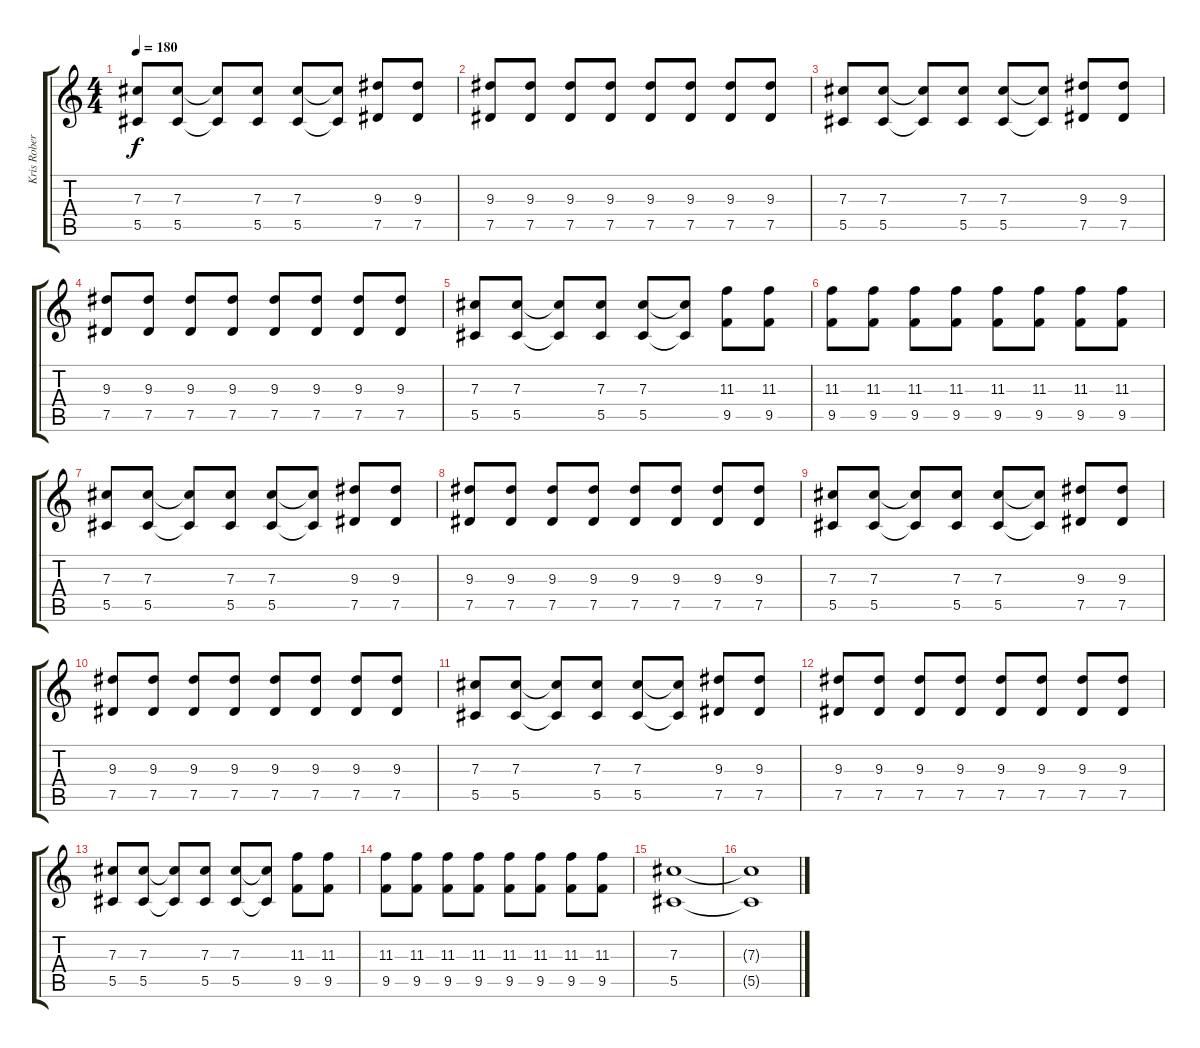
\track ("Kris Roberts" "Kris Rober") {instrument distortionguitar}
\staff {score tabs}
\tuning (Eb4 Bb3 Gb3 Db3 Ab2 Db2) {hide}
\ts (4 4)
\tempo 180
\clef g2
\ks c
(7.3 5.5).8{dy f} (7.3 5.5).8 (7.3{t} 5.5{t}).8 (7.3 5.5).8 (7.3 5.5).8 (7.3{t} 5.5{t}).8 (9.3 7.5).8 (9.3 7.5).8 |
(9.3 7.5).8 (9.3 7.5).8 (9.3 7.5).8 (9.3 7.5).8 (9.3 7.5).8 (9.3 7.5).8 (9.3 7.5).8 (9.3 7.5).8 |
(7.3 5.5).8 (7.3 5.5).8 (7.3{t} 5.5{t}).8 (7.3 5.5).8 (7.3 5.5).8 (7.3{t} 5.5{t}).8 (9.3 7.5).8 (9.3 7.5).8 |
(9.3 7.5).8 (9.3 7.5).8 (9.3 7.5).8 (9.3 7.5).8 (9.3 7.5).8 (9.3 7.5).8 (9.3 7.5).8 (9.3 7.5).8 |
(7.3 5.5).8 (7.3 5.5).8 (7.3{t} 5.5{t}).8 (7.3 5.5).8 (7.3 5.5).8 (7.3{t} 5.5{t}).8 (11.3 9.5).8 (11.3 9.5).8 |
(11.3 9.5).8 (11.3 9.5).8 (11.3 9.5).8 (11.3 9.5).8 (11.3 9.5).8 (11.3 9.5).8 (11.3 9.5).8 (11.3 9.5).8 |
(7.3 5.5).8 (7.3 5.5).8 (7.3{t} 5.5{t}).8 (7.3 5.5).8 (7.3 5.5).8 (7.3{t} 5.5{t}).8 (9.3 7.5).8 (9.3 7.5).8 |
(9.3 7.5).8 (9.3 7.5).8 (9.3 7.5).8 (9.3 7.5).8 (9.3 7.5).8 (9.3 7.5).8 (9.3 7.5).8 (9.3 7.5).8 |
(7.3 5.5).8 (7.3 5.5).8 (7.3{t} 5.5{t}).8 (7.3 5.5).8 (7.3 5.5).8 (7.3{t} 5.5{t}).8 (9.3 7.5).8 (9.3 7.5).8 |
(9.3 7.5).8 (9.3 7.5).8 (9.3 7.5).8 (9.3 7.5).8 (9.3 7.5).8 (9.3 7.5).8 (9.3 7.5).8 (9.3 7.5).8 |
(7.3 5.5).8 (7.3 5.5).8 (7.3{t} 5.5{t}).8 (7.3 5.5).8 (7.3 5.5).8 (7.3{t} 5.5{t}).8 (9.3 7.5).8 (9.3 7.5).8 |
(9.3 7.5).8 (9.3 7.5).8 (9.3 7.5).8 (9.3 7.5).8 (9.3 7.5).8 (9.3 7.5).8 (9.3 7.5).8 (9.3 7.5).8 |
(7.3 5.5).8 (7.3 5.5).8 (7.3{t} 5.5{t}).8 (7.3 5.5).8 (7.3 5.5).8 (7.3{t} 5.5{t}).8 (11.3 9.5).8 (11.3 9.5).8 |
(11.3 9.5).8 (11.3 9.5).8 (11.3 9.5).8 (11.3 9.5).8 (11.3 9.5).8 (11.3 9.5).8 (11.3 9.5).8 (11.3 9.5).8 |
(7.3 5.5).1 |
(7.3{t} 5.5{t}).1
